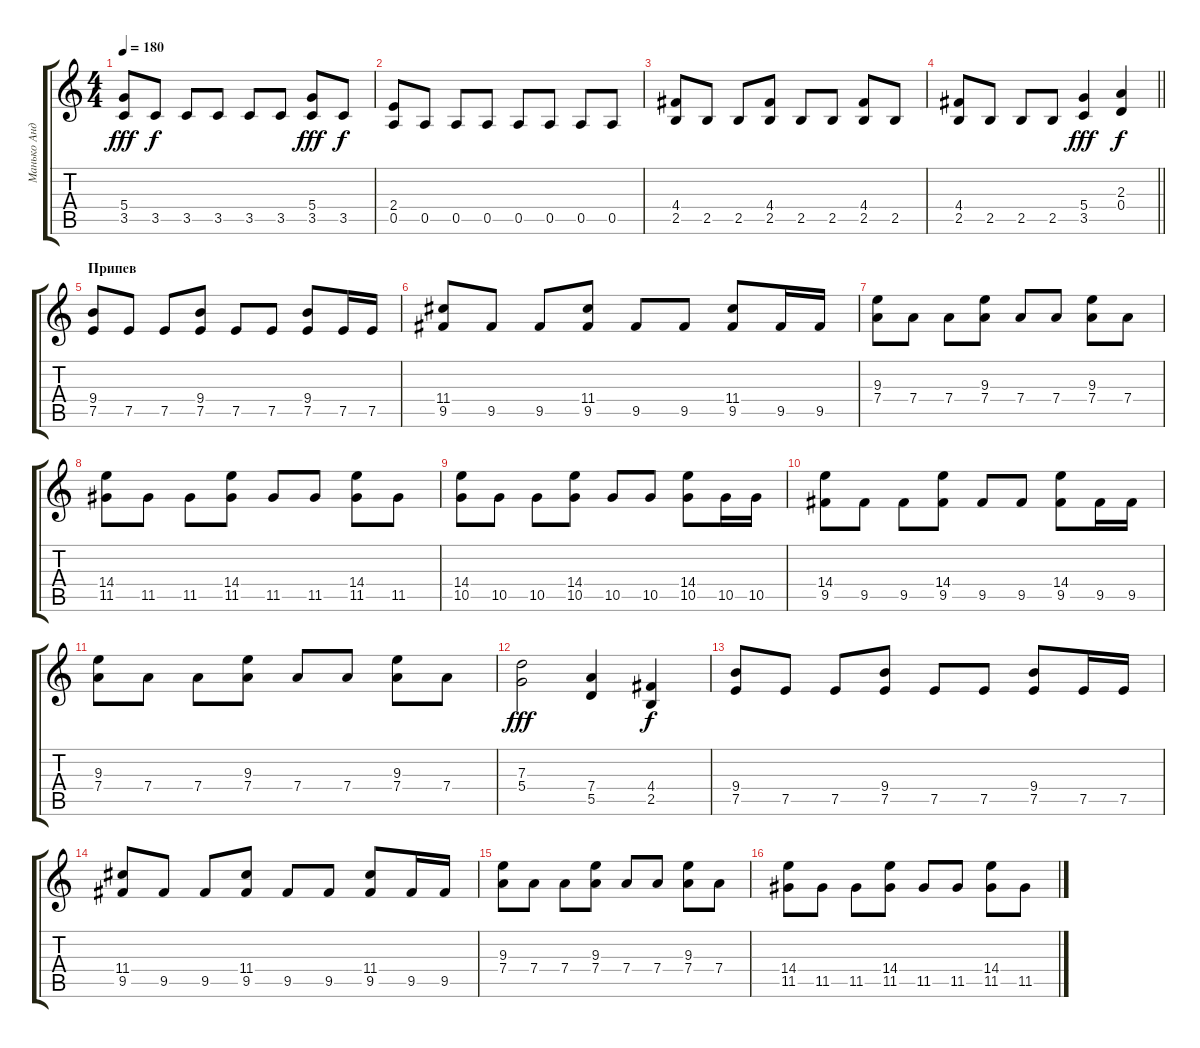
\track ("Манько Андрей" "Манько Анд") {instrument distortionguitar}
\staff {score tabs}
\tuning (E4 B3 G3 D3 A2 E2) {hide}
\ts (4 4)
\tempo 180
\clef g2
\ks c
(5.4 3.5).8{dy fff} 3.5.8{dy f} 3.5.8 3.5.8 3.5.8 3.5.8 (5.4 3.5).8{dy fff} 3.5.8{dy f} |
(2.4 0.5).8 0.5.8 0.5.8 0.5.8 0.5.8 0.5.8 0.5.8 0.5.8 |
(4.4 2.5).8 2.5.8 2.5.8 (4.4 2.5).8 2.5.8 2.5.8 (4.4 2.5).8 2.5.8 |
\barLineRight lightlight
(4.4 2.5).8 2.5.8 2.5.8 2.5.8 (5.4 3.5).4{dy fff} (2.3 0.4).4{dy f} |
\section ("" "Припев")
(9.4 7.5).8 7.5.8 7.5.8 (9.4 7.5).8 7.5.8 7.5.8 (9.4 7.5).8 7.5.16 7.5.16 |
(11.4 9.5).8 9.5.8 9.5.8 (11.4 9.5).8 9.5.8 9.5.8 (11.4 9.5).8 9.5.16 9.5.16 |
(9.3 7.4).8 7.4.8 7.4.8 (9.3 7.4).8 7.4.8 7.4.8 (9.3 7.4).8 7.4.8 |
(14.4 11.5).8 11.5.8 11.5.8 (14.4 11.5).8 11.5.8 11.5.8 (14.4 11.5).8 11.5.8 |
(14.4 10.5).8 10.5.8 10.5.8 (14.4 10.5).8 10.5.8 10.5.8 (14.4 10.5).8 10.5.16 10.5.16 |
(14.4 9.5).8 9.5.8 9.5.8 (14.4 9.5).8 9.5.8 9.5.8 (14.4 9.5).8 9.5.16 9.5.16 |
(9.3 7.4).8 7.4.8 7.4.8 (9.3 7.4).8 7.4.8 7.4.8 (9.3 7.4).8 7.4.8 |
(7.3 5.4).2{dy fff} (7.4 5.5).4 (4.4 2.5).4{dy f} |
(9.4 7.5).8 7.5.8 7.5.8 (9.4 7.5).8 7.5.8 7.5.8 (9.4 7.5).8 7.5.16 7.5.16 |
(11.4 9.5).8 9.5.8 9.5.8 (11.4 9.5).8 9.5.8 9.5.8 (11.4 9.5).8 9.5.16 9.5.16 |
(9.3 7.4).8 7.4.8 7.4.8 (9.3 7.4).8 7.4.8 7.4.8 (9.3 7.4).8 7.4.8 |
(14.4 11.5).8 11.5.8 11.5.8 (14.4 11.5).8 11.5.8 11.5.8 (14.4 11.5).8 11.5.8
